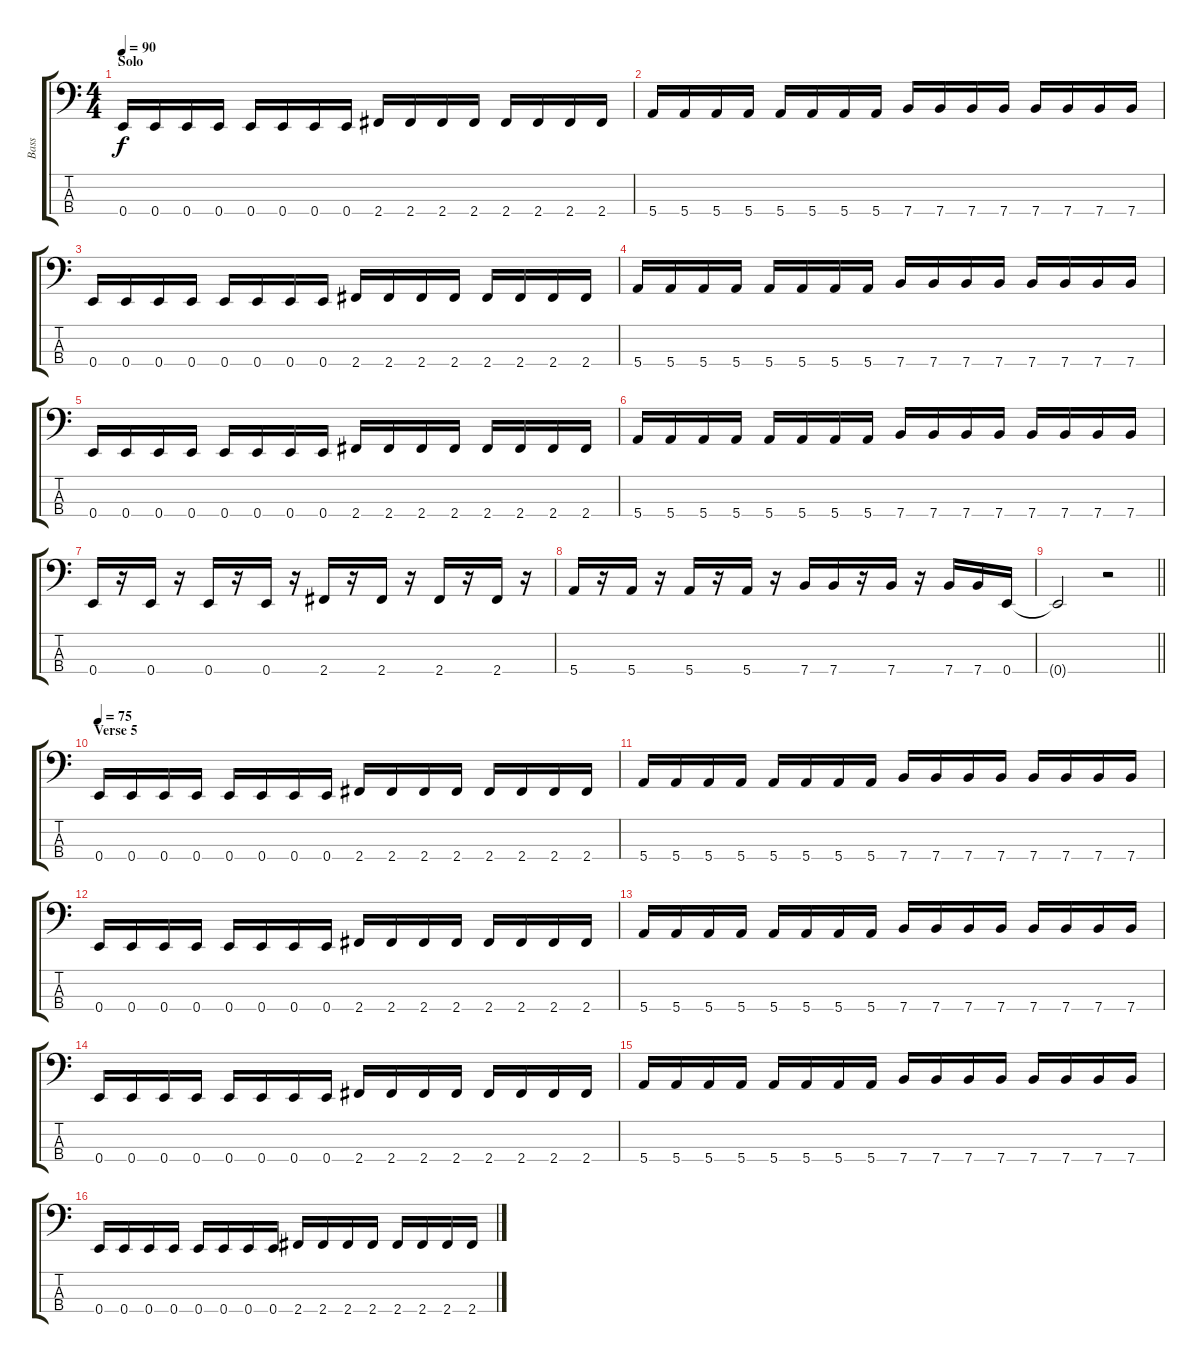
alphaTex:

\track ("Bass" "Bass") {instrument electricbassfinger}
\staff {score tabs}
\tuning (G2 D2 A1 E1) {hide}
\ts (4 4)
\section ("" "Solo")
\tempo 90
\clef f4
\ks c
0.4.16{dy f} 0.4.16 0.4.16 0.4.16 0.4.16 0.4.16 0.4.16 0.4.16 2.4.16 2.4.16 2.4.16 2.4.16 2.4.16 2.4.16 2.4.16 2.4.16 |
5.4.16 5.4.16 5.4.16 5.4.16 5.4.16 5.4.16 5.4.16 5.4.16 7.4.16 7.4.16 7.4.16 7.4.16 7.4.16 7.4.16 7.4.16 7.4.16 |
0.4.16 0.4.16 0.4.16 0.4.16 0.4.16 0.4.16 0.4.16 0.4.16 2.4.16 2.4.16 2.4.16 2.4.16 2.4.16 2.4.16 2.4.16 2.4.16 |
5.4.16 5.4.16 5.4.16 5.4.16 5.4.16 5.4.16 5.4.16 5.4.16 7.4.16 7.4.16 7.4.16 7.4.16 7.4.16 7.4.16 7.4.16 7.4.16 |
0.4.16 0.4.16 0.4.16 0.4.16 0.4.16 0.4.16 0.4.16 0.4.16 2.4.16 2.4.16 2.4.16 2.4.16 2.4.16 2.4.16 2.4.16 2.4.16 |
5.4.16 5.4.16 5.4.16 5.4.16 5.4.16 5.4.16 5.4.16 5.4.16 7.4.16 7.4.16 7.4.16 7.4.16 7.4.16 7.4.16 7.4.16 7.4.16 |
0.4.16 r.16 0.4.16 r.16 0.4.16 r.16 0.4.16 r.16 2.4.16 r.16 2.4.16 r.16 2.4.16 r.16 2.4.16 r.16 |
5.4.16 r.16 5.4.16 r.16 5.4.16 r.16 5.4.16 r.16 7.4.16 7.4.16 r.16 7.4.16 r.16 7.4.16 7.4.16 0.4.16 |
\barLineRight lightlight
0.4{t}.2 r.2 |
\section ("" "Verse 5")
\tempo 75
0.4.16 0.4.16 0.4.16 0.4.16 0.4.16 0.4.16 0.4.16 0.4.16 2.4.16 2.4.16 2.4.16 2.4.16 2.4.16 2.4.16 2.4.16 2.4.16 |
5.4.16 5.4.16 5.4.16 5.4.16 5.4.16 5.4.16 5.4.16 5.4.16 7.4.16 7.4.16 7.4.16 7.4.16 7.4.16 7.4.16 7.4.16 7.4.16 |
0.4.16 0.4.16 0.4.16 0.4.16 0.4.16 0.4.16 0.4.16 0.4.16 2.4.16 2.4.16 2.4.16 2.4.16 2.4.16 2.4.16 2.4.16 2.4.16 |
5.4.16 5.4.16 5.4.16 5.4.16 5.4.16 5.4.16 5.4.16 5.4.16 7.4.16 7.4.16 7.4.16 7.4.16 7.4.16 7.4.16 7.4.16 7.4.16 |
0.4.16 0.4.16 0.4.16 0.4.16 0.4.16 0.4.16 0.4.16 0.4.16 2.4.16 2.4.16 2.4.16 2.4.16 2.4.16 2.4.16 2.4.16 2.4.16 |
5.4.16 5.4.16 5.4.16 5.4.16 5.4.16 5.4.16 5.4.16 5.4.16 7.4.16 7.4.16 7.4.16 7.4.16 7.4.16 7.4.16 7.4.16 7.4.16 |
0.4.16 0.4.16 0.4.16 0.4.16 0.4.16 0.4.16 0.4.16 0.4.16 2.4.16 2.4.16 2.4.16 2.4.16 2.4.16 2.4.16 2.4.16 2.4.16
